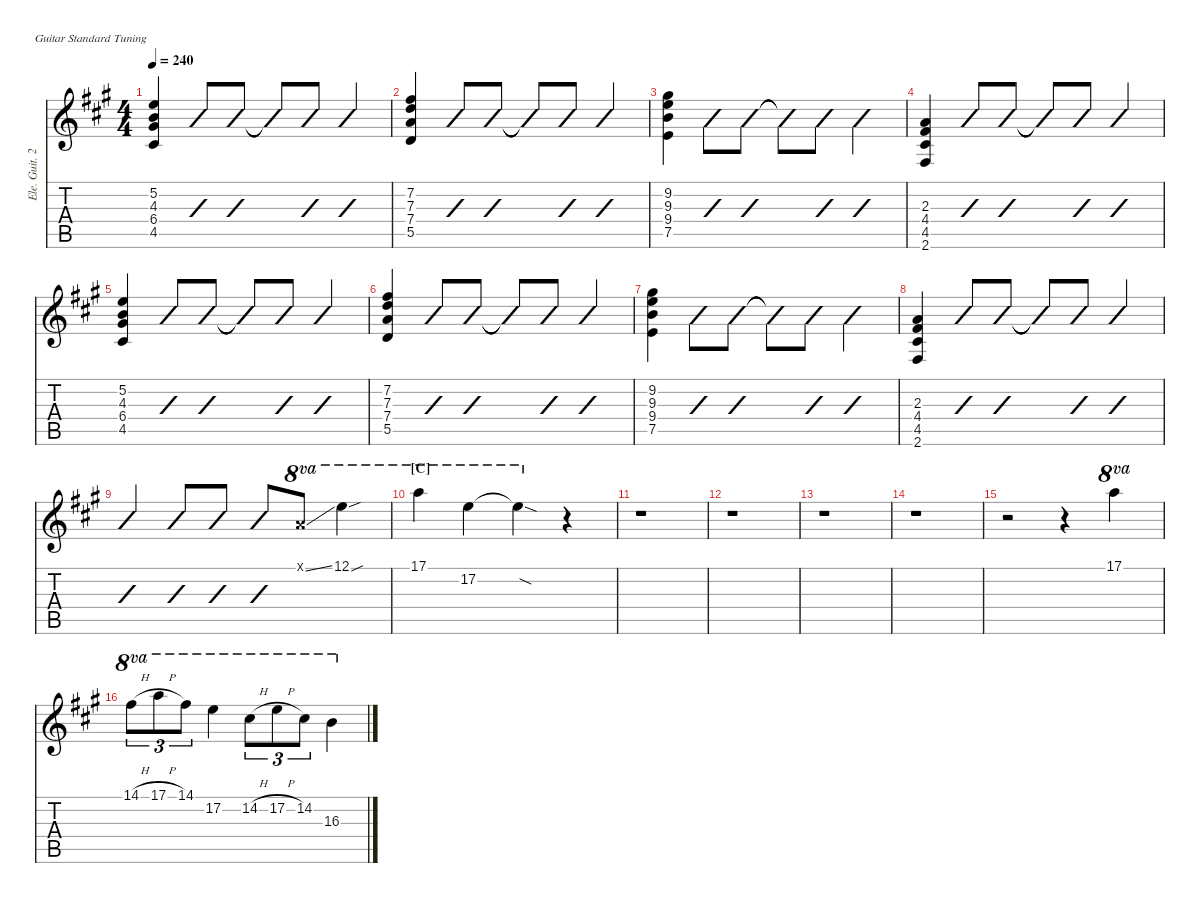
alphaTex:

\defaultSystemsLayout 4
\hideDynamics
\bracketExtendMode nobrackets
\otherSystemsTrackNameOrientation horizontal
\track ("Ele. Guit. 2" "Ele. Guit. 2") {defaultSystemsLayout 4 instrument distortionguitar}
\staff {score tabs}
\tuning (E4 B3 G3 D3 A2 E2)
\ts (4 4)
\tempo 240
\clef g2
\scale
0.938053
\ks a
(4.5{acc #} 6.4{acc #} 4.3{acc forcenatural} 5.2{acc forcenatural}).4{dy f beam Up} (4.5{acc #} 6.4{acc #} 4.3{acc forcenatural} 5.2{acc forcenatural}).8{slashed beam Up} (4.5{acc #} 6.4{acc #} 4.3{acc forcenatural} 5.2{acc forcenatural}).8{slashed beam Up} (4.5{t acc #} 6.4{t acc #} 4.3{t acc forcenatural} 5.2{t acc forcenatural}).8{slashed beam Up} (4.5{acc #} 6.4{acc #} 4.3{acc forcenatural} 5.2{acc forcenatural}).8{slashed beam Up} (4.5{acc #} 6.4{acc #} 4.3{acc forcenatural} 5.2{acc forcenatural}).4{slashed beam Up} |
\scale
1.18584 (5.5{acc forcenatural} 7.4{acc forcenatural} 7.3{acc forcenatural} 7.2{acc #}).4{beam Up} (5.5{acc forcenatural} 7.4{acc forcenatural} 7.3{acc forcenatural} 7.2{acc #}).8{slashed beam Up} (5.5{acc forcenatural} 7.4{acc forcenatural} 7.3{acc forcenatural} 7.2{acc #}).8{slashed beam Up} (5.5{t acc forcenatural} 7.4{t acc forcenatural} 7.3{t acc forcenatural} 7.2{t acc #}).8{slashed beam Up} (5.5{acc forcenatural} 7.4{acc forcenatural} 7.3{acc forcenatural} 7.2{acc #}).8{slashed beam Up} (5.5{acc forcenatural} 7.4{acc forcenatural} 7.3{acc forcenatural} 7.2{acc #}).4{slashed beam Up} |
\scale
0.938053 (7.5{acc forcenatural} 9.4{acc forcenatural} 9.3{acc forcenatural} 9.2{acc #}).4{beam Down} (7.5{acc forcenatural} 9.4{acc forcenatural} 9.3{acc forcenatural} 9.2{acc #}).8{slashed beam Down} (7.5{acc forcenatural} 9.4{acc forcenatural} 9.3{acc forcenatural} 9.2{acc #}).8{slashed beam Down} (7.5{t acc forcenatural} 9.4{t acc forcenatural} 9.3{t acc forcenatural} 9.2{t acc #}).8{slashed beam Down} (7.5{acc forcenatural} 9.4{acc forcenatural} 9.3{acc forcenatural} 9.2{acc #}).8{slashed beam Down} (7.5{acc forcenatural} 9.4{acc forcenatural} 9.3{acc forcenatural} 9.2{acc #}).4{slashed beam Down} |
\scale
0.938053 (2.6{acc #} 4.5{acc #} 4.4{acc #} 2.3{acc forcenatural}).4{beam Up} (2.6{acc #} 4.5{acc #} 4.4{acc #} 2.3{acc forcenatural}).8{slashed beam Up} (2.6{acc #} 4.5{acc #} 4.4{acc #} 2.3{acc forcenatural}).8{slashed beam Up} (2.6{t acc #} 4.5{t acc #} 4.4{t acc #} 2.3{t acc forcenatural}).8{slashed beam Up} (2.6{acc #} 4.5{acc #} 4.4{acc #} 2.3{acc forcenatural}).8{slashed beam Up} (2.6{acc #} 4.5{acc #} 4.4{acc #} 2.3{acc forcenatural}).4{slashed beam Up} |
\scale
0.938053 (4.5{acc #} 6.4{acc #} 4.3{acc forcenatural} 5.2{acc forcenatural}).4{beam Up} (4.5{acc #} 6.4{acc #} 4.3{acc forcenatural} 5.2{acc forcenatural}).8{slashed beam Up} (4.5{acc #} 6.4{acc #} 4.3{acc forcenatural} 5.2{acc forcenatural}).8{slashed beam Up} (4.5{t acc #} 6.4{t acc #} 4.3{t acc forcenatural} 5.2{t acc forcenatural}).8{slashed beam Up} (4.5{acc #} 6.4{acc #} 4.3{acc forcenatural} 5.2{acc forcenatural}).8{slashed beam Up} (4.5{acc #} 6.4{acc #} 4.3{acc forcenatural} 5.2{acc forcenatural}).4{slashed beam Up} |
\scale
1.18142 (5.5{acc forcenatural} 7.4{acc forcenatural} 7.3{acc forcenatural} 7.2{acc #}).4{beam Up} (5.5{acc forcenatural} 7.4{acc forcenatural} 7.3{acc forcenatural} 7.2{acc #}).8{slashed beam Up} (5.5{acc forcenatural} 7.4{acc forcenatural} 7.3{acc forcenatural} 7.2{acc #}).8{slashed beam Up} (5.5{t acc forcenatural} 7.4{t acc forcenatural} 7.3{t acc forcenatural} 7.2{t acc #}).8{slashed beam Up} (5.5{acc forcenatural} 7.4{acc forcenatural} 7.3{acc forcenatural} 7.2{acc #}).8{slashed beam Up} (5.5{acc forcenatural} 7.4{acc forcenatural} 7.3{acc forcenatural} 7.2{acc #}).4{slashed beam Up} |
\scale
0.933632 (7.5{acc forcenatural} 9.4{acc forcenatural} 9.3{acc forcenatural} 9.2{acc #}).4{beam Down} (7.5{acc forcenatural} 9.4{acc forcenatural} 9.3{acc forcenatural} 9.2{acc #}).8{slashed beam Down} (7.5{acc forcenatural} 9.4{acc forcenatural} 9.3{acc forcenatural} 9.2{acc #}).8{slashed beam Down} (7.5{t acc forcenatural} 9.4{t acc forcenatural} 9.3{t acc forcenatural} 9.2{t acc #}).8{slashed beam Down} (7.5{acc forcenatural} 9.4{acc forcenatural} 9.3{acc forcenatural} 9.2{acc #}).8{slashed beam Down} (7.5{acc forcenatural} 9.4{acc forcenatural} 9.3{acc forcenatural} 9.2{acc #}).4{slashed beam Down} |
\scale
0.933632 (2.6{acc #} 4.5{acc #} 4.4{acc #} 2.3{acc forcenatural}).4{beam Up} (2.6{acc #} 4.5{acc #} 4.4{acc #} 2.3{acc forcenatural}).8{slashed beam Up} (2.6{acc #} 4.5{acc #} 4.4{acc #} 2.3{acc forcenatural}).8{slashed beam Up} (2.6{t acc #} 4.5{t acc #} 4.4{t acc #} 2.3{t acc forcenatural}).8{slashed beam Up} (2.6{acc #} 4.5{acc #} 4.4{acc #} 2.3{acc forcenatural}).8{slashed beam Up} (2.6{acc #} 4.5{acc #} 4.4{acc #} 2.3{acc forcenatural}).4{slashed beam Up} |
\scale
0.951316 (2.6{acc #} 4.5{acc #} 4.4{acc #} 2.3{acc forcenatural}).4{slashed beam Up} (2.6{acc #} 4.5{acc #} 4.4{acc #} 2.3{acc forcenatural}).8{slashed beam Up} (2.6{acc #} 4.5{acc #} 4.4{acc #} 2.3{acc forcenatural}).8{slashed beam Up} (2.6{acc #} 4.5{acc #} 4.4{acc #} 2.3{acc forcenatural}).8{slashed beam Up} 5.1{ss x acc forcenatural}.8{ot 8va beam Up} 12.1{sou acc forcenatural}.4{ot 8va beam Down} |
\section ("C" "")
\scale
1.18584 17.1{acc forcenatural}.4{ot 8va beam Down} 17.2{acc forcenatural}.4{ot 8va beam Down} 17.2{sod t acc forcenatural}.4{ot 8va beam Down} r.4{beam Down} |
\scale
0.938053 r.1{beam Down} |
\scale
0.938053 r.1{beam Down} |
\scale
0.938053 r.1{beam Down} |
\scale
1.18584 r.1{beam Down} |
\scale
0.938053 r.2{beam Down} r.4{beam Down} 17.1{acc forcenatural}.4{ot 8va beam Down} |
\scale
0.938053 14.1{h acc #}.8{tu (3 2) ot 8va beam Down} 17.1{h acc forcenatural}.8{tu (3 2) ot 8va beam Down} 14.1{acc #}.8{tu (3 2) ot 8va beam Down} 17.2{acc forcenatural}.4{ot 8va beam Down} 14.2{h acc #}.8{tu (3 2) ot 8va beam Down} 17.2{h acc forcenatural}.8{tu (3 2) ot 8va beam Down} 14.2{acc #}.8{tu (3 2) ot 8va beam Down} 16.3{acc forcenatural}.4{ot 8va beam Down}
